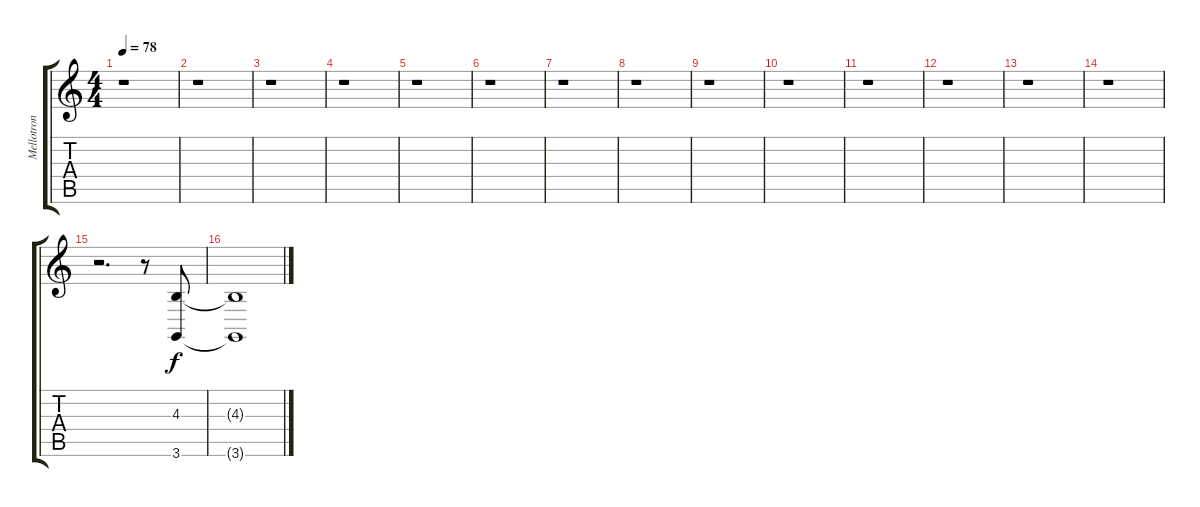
\track ("Mellotron     " "Mellotron ") {instrument clavinet}
\staff {score tabs}
\tuning (E4 B3 G3 D3 A2 E2) {hide}
\ts (4 4)
\tempo 78
\clef g2
\ks c
r.1{dy f} |
r.1 |
r.1 |
r.1 |
r.1 |
r.1 |
r.1 |
r.1 |
r.1 |
r.1 |
r.1 |
r.1 |
r.1 |
r.1 |
r.2{d} r.8 (4.3 3.6).8 |
(4.3{t} 3.6{t}).1
